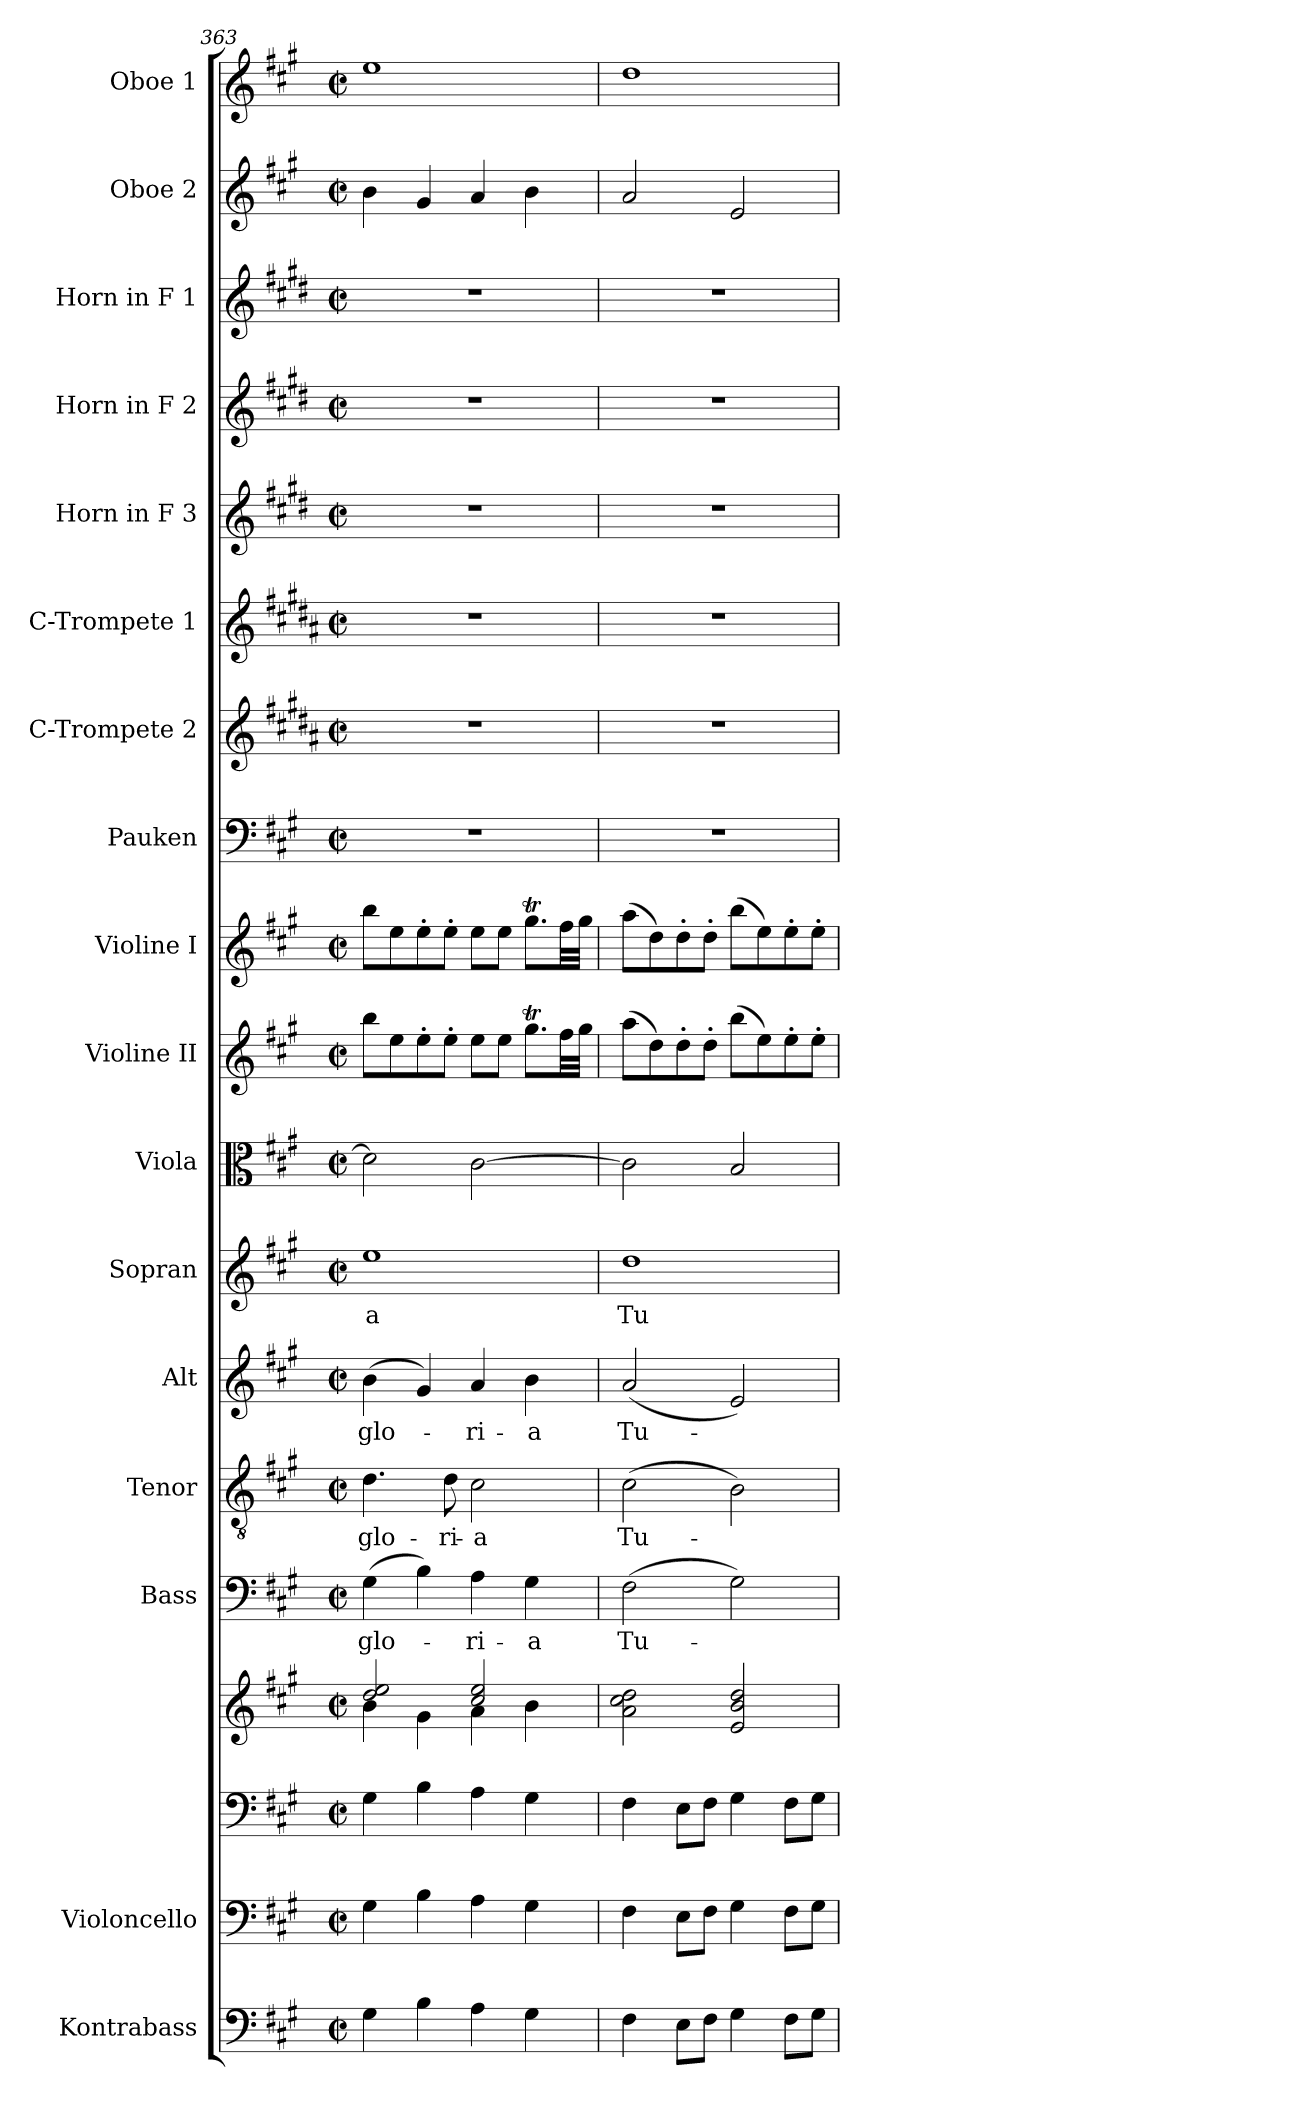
**kern	**kern	**kern	**kern	**kern	**text	**kern	**text	**kern	**text	**kern	**text	**kern	**kern	**kern	**kern	**kern	**kern	**kern	**kern	**kern	**kern	**kern
*part18	*part17	*part16	*part16	*part15	*part15	*part14	*part14	*part13	*part13	*part12	*part12	*part11	*part10	*part9	*part8	*part7	*part6	*part5	*part4	*part3	*part2	*part1
*staff19	*staff18	*staff17	*staff16	*staff15	*staff15	*staff14	*staff14	*staff13	*staff13	*staff12	*staff12	*staff11	*staff10	*staff9	*staff8	*staff7	*staff6	*staff5	*staff4	*staff3	*staff2	*staff1
*I"Kontrabass	*I"Violoncello	*	*	*I"Bass	*	*I"Tenor	*	*I"Alt	*	*I"Sopran	*	*I"Viola	*I"Violine II	*I"Violine I	*I"Pauken	*I"C-Trompete 2	*I"C-Trompete 1	*I"Horn in F 3	*I"Horn in F 2	*I"Horn in F 1	*I"Oboe 2	*I"Oboe 1
*I'Kb.	*I'Vc.	*	*	*I'B.	*	*I'T.	*	*I'A.	*	*I'S.	*	*I'Vla.	*I'Vl. II	*I'Vl. I	*I'Pk.	*I'C Trp. 2	*I'C Trp. 1	*	*	*	*I'Ob. 2	*I'Ob. 1
*clefF4	*clefF4	*clefF4	*clefG2	*clefF4	*	*clefGv2	*	*clefG2	*	*clefG2	*	*clefC3	*clefG2	*clefG2	*clefF4	*clefG2	*clefG2	*clefG2	*clefG2	*clefG2	*clefG2	*clefG2
*ITrd7c12	*	*	*	*	*	*	*	*	*	*	*	*	*	*	*	*ITrd1c2	*ITrd1c2	*ITrd4c7	*ITrd4c7	*ITrd4c7	*	*
*k[f#c#g#]	*k[f#c#g#]	*k[f#c#g#]	*k[f#c#g#]	*k[f#c#g#]	*	*k[f#c#g#]	*	*k[f#c#g#]	*	*k[f#c#g#]	*	*k[f#c#g#]	*k[f#c#g#]	*k[f#c#g#]	*k[f#c#g#]	*k[f#c#g#]	*k[f#c#g#]	*k[f#c#g#]	*k[f#c#g#]	*k[f#c#g#]	*k[f#c#g#]	*k[f#c#g#]
*A:	*A:	*A:	*A:	*A:	*	*A:	*	*A:	*	*A:	*	*A:	*A:	*A:	*A:	*A:	*A:	*A:	*A:	*A:	*A:	*A:
*M2/2	*M2/2	*M2/2	*M2/2	*M2/2	*	*M2/2	*	*M2/2	*	*M2/2	*	*M2/2	*M2/2	*M2/2	*M2/2	*M2/2	*M2/2	*M2/2	*M2/2	*M2/2	*M2/2	*M2/2
*met(c|)	*met(c|)	*met(c|)	*met(c|)	*met(c|)	*	*met(c|)	*	*met(c|)	*	*met(c|)	*	*met(c|)	*met(c|)	*met(c|)	*met(c|)	*met(c|)	*met(c|)	*met(c|)	*met(c|)	*met(c|)	*met(c|)	*met(c|)
=363	=363	=363	=363	=363	=363	=363	=363	=363	=363	=363	=363	=363	=363	=363	=363	=363	=363	=363	=363	=363	=363	=363
*	*	*	*^	*	*	*	*	*	*	*	*	*	*	*	*	*	*	*	*	*	*	*
!	!	!	!	!	!	!LO:LY:b	!	!LO:LY:b	!	!LO:LY:b	!	!LO:LY:b	!	!	!	!	!	!	!	!	!	!	!
4GG#\	4G#\	4G#\	2dd/ 2ee/	4b\	(>4G#\	glo-	4.d\	glo-	(>4b\	glo-	1ee	-a	2d\]	8bb\L	8bb\L	1r	1r	1r	1r	1r	1r	4b\	1ee
.	.	.	.	.	.	.	.	.	.	.	.	.	.	8ee\	8ee\	.	.	.	.	.	.	.	.
4BB\	4B\	4B\	.	4g#\	4B\)	.	.	.	4g#/)	.	.	.	.	8ee'>\	8ee'>\	.	.	.	.	.	.	4g#/	.
!	!	!	!	!	!	!	!	!LO:LY:b	!	!	!	!	!	!	!	!	!	!	!	!	!	!	!
.	.	.	.	.	.	.	8d\	-ri-	.	.	.	.	.	8ee'>\J	8ee'>\J	.	.	.	.	.	.	.	.
!	!	!	!	!	!	!LO:LY:b	!	!LO:LY:b	!	!LO:LY:b	!	!	!	!	!	!	!	!	!	!	!	!	!
4AA\	4A\	4A\	2cc#/ 2ee/	4a\	4A\	-ri-	2c#\	-a	4a/	-ri-	.	.	[2c#\	8ee\L	8ee\L	.	.	.	.	.	.	4a/	.
.	.	.	.	.	.	.	.	.	.	.	.	.	.	8ee\J	8ee\J	.	.	.	.	.	.	.	.
!	!	!	!	!	!	!LO:LY:b	!	!	!	!LO:LY:b	!	!	!	!	!	!	!	!	!	!	!	!	!
4GG#\	4G#\	4G#\	.	4b\	4G#\	-a	.	.	4b\	-a	.	.	.	8.gg#t\L	8.gg#t\L	.	.	.	.	.	.	4b\	.
.	.	.	.	.	.	.	.	.	.	.	.	.	.	32ff#\LL	32ff#\LL	.	.	.	.	.	.	.	.
.	.	.	.	.	.	.	.	.	.	.	.	.	.	32gg#\JJJ	32gg#\JJJ	.	.	.	.	.	.	.	.
*	*	*	*v	*v	*	*	*	*	*	*	*	*	*	*	*	*	*	*	*	*	*	*	*
=364	=364	=364	=364	=364	=364	=364	=364	=364	=364	=364	=364	=364	=364	=364	=364	=364	=364	=364	=364	=364	=364	=364
!	!	!	!	!	!LO:LY:b	!	!LO:LY:b	!	!LO:LY:b	!	!LO:LY:b	!	!	!	!	!	!	!	!	!	!	!
4FF#\	4F#\	4F#\	2a\ 2cc#\ 2dd\	(>2F#\	Tu-	(>2c#\	Tu-	(<2a/	Tu-	1dd	Tu-	2c#\]	(>8aa\L	(>8aa\L	1r	1r	1r	1r	1r	1r	2a/	1dd
.	.	.	.	.	.	.	.	.	.	.	.	.	8dd\)	8dd\)	.	.	.	.	.	.	.	.
8EE\L	8E\L	8E\L	.	.	.	.	.	.	.	.	.	.	8dd'>\	8dd'>\	.	.	.	.	.	.	.	.
8FF#\J	8F#\J	8F#\J	.	.	.	.	.	.	.	.	.	.	8dd'>\J	8dd'>\J	.	.	.	.	.	.	.	.
4GG#\	4G#\	4G#\	2e/ 2b/ 2dd/	2G#\)	.	2B\)	.	2e/)	.	.	.	2B/	(>8bb\L	(>8bb\L	.	.	.	.	.	.	2e/	.
.	.	.	.	.	.	.	.	.	.	.	.	.	8ee\)	8ee\)	.	.	.	.	.	.	.	.
8FF#\L	8F#\L	8F#\L	.	.	.	.	.	.	.	.	.	.	8ee'>\	8ee'>\	.	.	.	.	.	.	.	.
8GG#\J	8G#\J	8G#\J	.	.	.	.	.	.	.	.	.	.	8ee'>\J	8ee'>\J	.	.	.	.	.	.	.	.
=	=	=	=	=	=	=	=	=	=	=	=	=	=	=	=	=	=	=	=	=	=	=
*-	*-	*-	*-	*-	*-	*-	*-	*-	*-	*-	*-	*-	*-	*-	*-	*-	*-	*-	*-	*-	*-	*-
